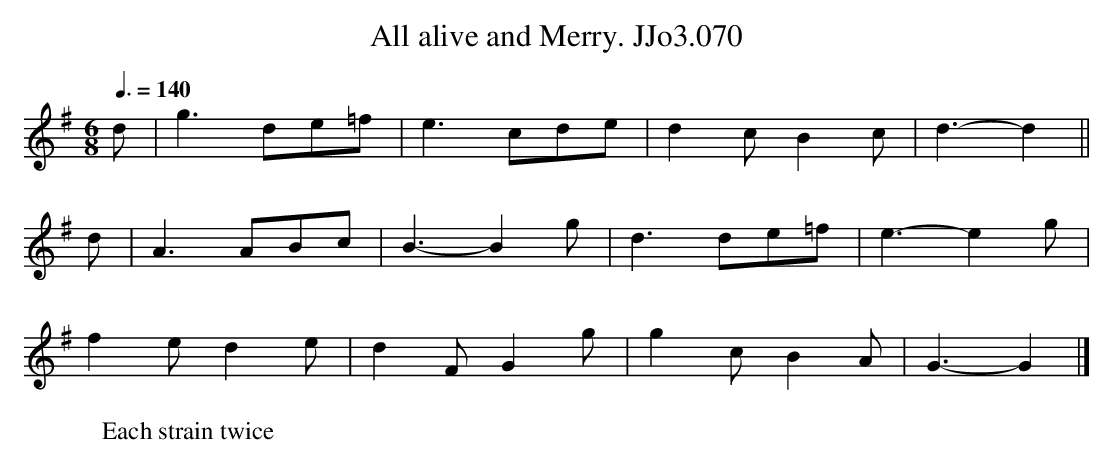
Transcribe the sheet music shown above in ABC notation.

X:1
T:All alive and Merry. JJo3.070
M:6/8
L:1/8
Q:3/8=140
W:Each strain twice
K:G
d|g3de=f|e3cde|d2cB2c|d3-d2||
d|A3ABc|B3-B2g|d3de=f|e3-e2g|
f2ed2e|d2FG2g|g2cB2A|G3-G2|]
